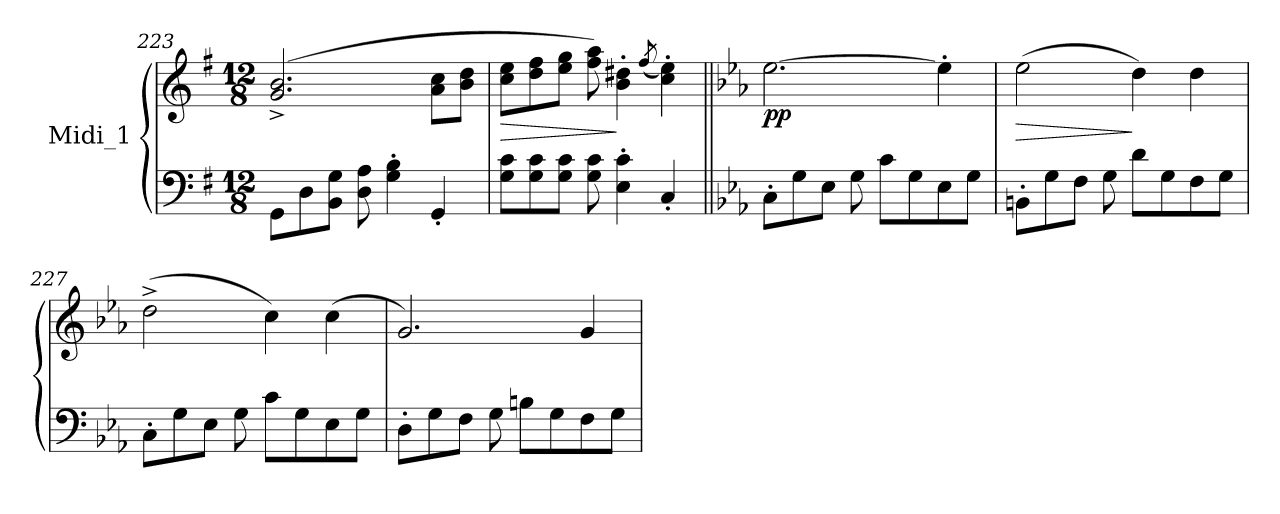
**kern	**kern	**dynam
*part1	*part1	*part1
*staff2	*staff1	*staff1/2
*I"Midi_1	*	*
*clefF4	*clefG2	*
*k[f#]	*k[f#]	*
*G:	*G:	*
*M12/8	*M12/8	*
=223	=223	=223
8GG\L	(>2.g/^ 2.b/^	.
8D\	.	.
8BB\ 8G\J	.	.
8D\ 8A\	.	.
4G\' 4B\'	.	.
4GG'/	8a\ 8cc\L	.
.	8b\ 8dd\J	.
!!LO:LB:g=z
=224	=224	=224
!	!	!LO:HP:b
8G\ 8c\L	8cc\ 8ee\L	>
8G\ 8c\	8dd\ 8ff#\	.
8G\ 8c\J	8ee\ 8gg\J	.
8G\ 8c\	8ff#\ 8aa\)	.
4E\' 4c\'	4b\' 4dd#X\'	]
.	(8qff#/	.
4C'/	4cc\' 4ee\')	.
!!LO:LB:g=z
=225||	=225||	=225||
*k[b-e-a-]	*k[b-e-a-]	*
*E-:	*E-:	*
!	!	!LO:DY:b
8C'\L	[2.ee-\	pp
8G\	.	.
8E-\J	.	.
8G\	.	.
8c\L	.	.
8G\	.	.
8E-\	4ee-'\]	.
8G\J	.	.
=226	=226	=226
!	!	!LO:HP:b
8BBn'\L	(>2ee-\	>
8G\	.	.
8F\J	.	.
8G\	.	.
8d\L	4dd\)	]
8G\	.	.
8F\	4dd\	.
8G\J	.	.
=227	=227	=227
8C'\L	(>2dd^\	.
8G\	.	.
8E-\J	.	.
8G\	.	.
8c\L	4cc\)	.
8G\	.	.
8E-\	(>4cc\	.
8G\J	.	.
=228	=228	=228
8D'\L	2.g/)	.
8G\	.	.
8F\J	.	.
8G\	.	.
8Bn\L	.	.
8G\	.	.
8F\	4g/	.
8G\J	.	.
=	=	=
*-	*-	*-
